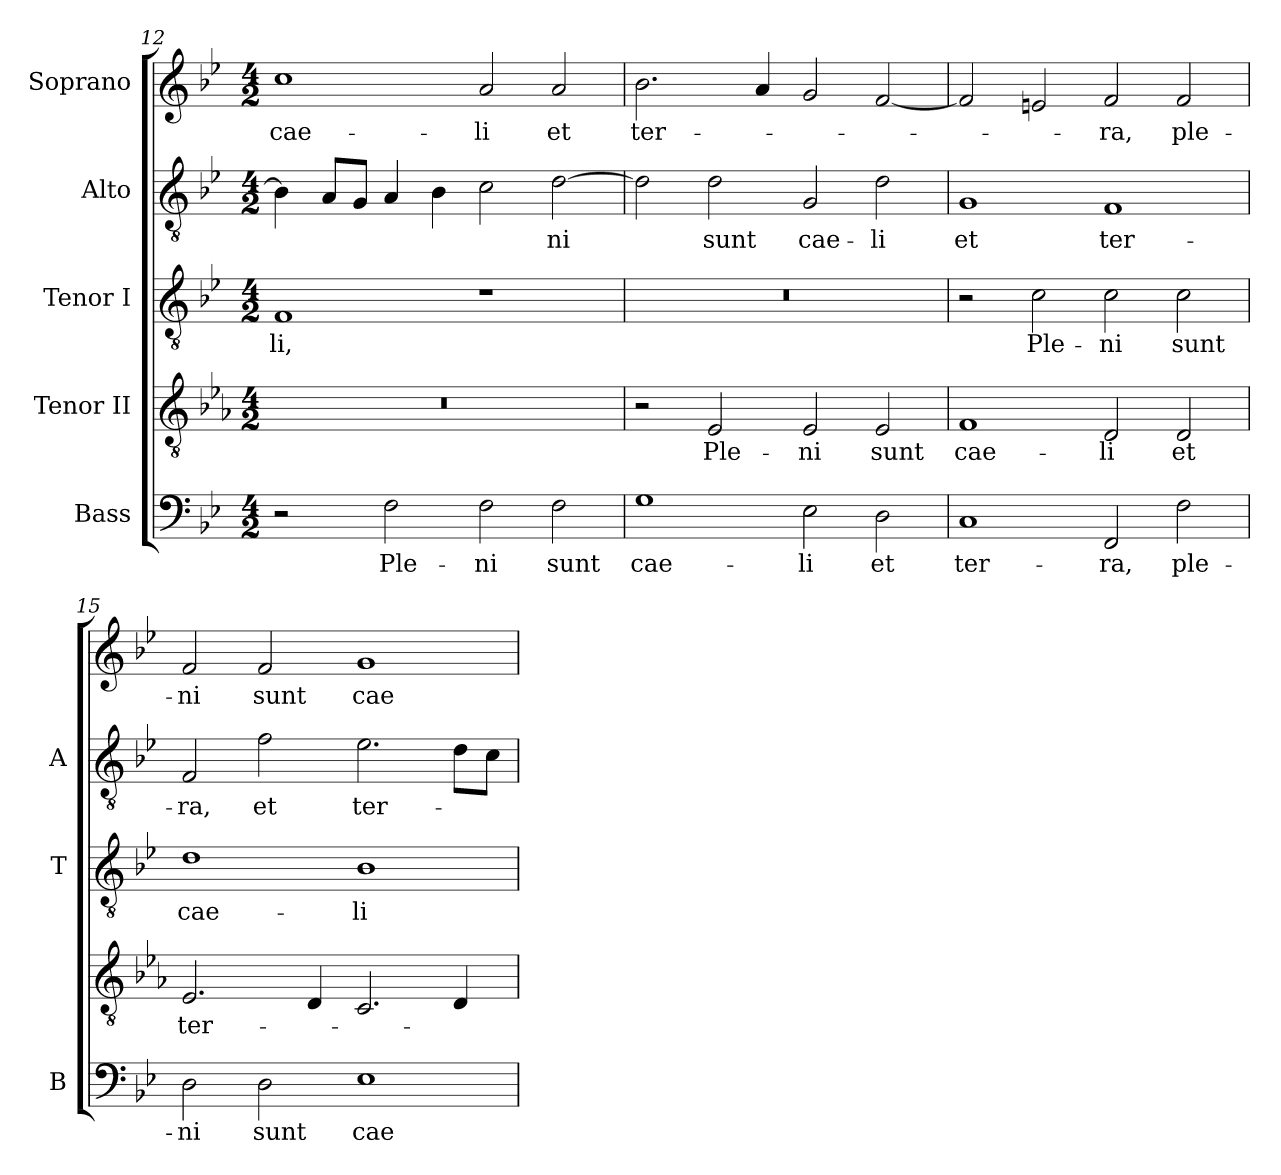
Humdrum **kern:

**kern	**text	**kern	**text	**kern	**text	**kern	**text	**kern	**text
*part5	*part5	*part4	*part4	*part3	*part3	*part2	*part2	*part1	*part1
*staff5	*staff5	*staff4	*staff4	*staff3	*staff3	*staff2	*staff2	*staff1	*staff1
*I"Bass	*	*I"Tenor II	*	*I"Tenor I	*	*I"Alto	*	*I"Soprano	*
*I'B	*	*	*	*I'T	*	*I'A	*	*	*
*clefF4	*	*clefGv2	*	*clefGv2	*	*clefGv2	*	*clefG2	*
*	*	*ITrd-4c-7	*	*	*	*	*	*	*
*k[b-e-]	*	*k[b-e-]	*	*k[b-e-]	*	*k[b-e-]	*	*k[b-e-]	*
*B-:	*	*B-:	*	*B-:	*	*B-:	*	*B-:	*
*M4/2	*	*M4/2	*	*M4/2	*	*M4/2	*	*M4/2	*
=12	=12	=12	=12	=12	=12	=12	=12	=12	=12
!	!	!LO:N:vis=1	!	!	!	!	!	!	!
!	!	!	!	!	!LO:LY:b:color=#000000	!	!	!	!
!	!	!	!	!	!	!	!	!	!LO:LY:b:color=#000000
2r	.	0r	.	1Fi	-li,	4B-i\]	.	1cci	cae-
.	.	.	.	.	.	8Ai/L	.	.	.
.	.	.	.	.	.	8Gi/J	.	.	.
!	!LO:LY:b:color=#000000	!	!	!	!	!	!	!	!
2Fi\	Ple-	.	.	.	.	4Ai/	.	.	.
.	.	.	.	.	.	4B-i\	.	.	.
!	!LO:LY:b:color=#000000	!	!	!	!	!	!	!	!
!	!	!	!	!	!	!	!	!	!LO:LY:b:color=#000000
2Fi\	-ni	.	.	1r	.	2ci\	.	2ai/	-li
!	!LO:LY:b:color=#000000	!	!	!	!	!	!	!	!
!	!	!	!	!	!	!	!LO:LY:b:color=#000000	!	!
!	!	!	!	!	!	!	!	!	!LO:LY:b:color=#000000
2Fi\	sunt	.	.	.	.	[>2di\	-ni	2ai/	et
!!LO:LB:g=z
=13	=13	=13	=13	=13	=13	=13	=13	=13	=13
!	!LO:LY:b:color=#000000	!	!	!LO:N:vis=1	!	!	!	!	!
!	!	!	!	!	!	!	!	!	!LO:LY:b:color=#000000
1Gi	cae-	2r	.	0r	.	2di\]	.	2.b-i\	ter-
!	!	!	!LO:LY:b:color=#000000	!	!	!	!	!	!
!	!	!	!	!	!	!	!LO:LY:b:color=#000000	!	!
.	.	2B-i/	Ple-	.	.	2di\	sunt	.	.
.	.	.	.	.	.	.	.	4ai/	.
!	!LO:LY:b:color=#000000	!	!	!	!	!	!	!	!
!	!	!	!LO:LY:b:color=#000000	!	!	!	!	!	!
!	!	!	!	!	!	!	!LO:LY:b:color=#000000	!	!
2E-i\	-li	2B-i/	-ni	.	.	2Gi/	cae-	2gi/	.
!	!LO:LY:b:color=#000000	!	!	!	!	!	!	!	!
!	!	!	!LO:LY:b:color=#000000	!	!	!	!	!	!
!	!	!	!	!	!	!	!LO:LY:b:color=#000000	!	!
2Di\	et	2B-i/	sunt	.	.	2di\	-li	[<2fi/	.
=14	=14	=14	=14	=14	=14	=14	=14	=14	=14
!	!LO:LY:b:color=#000000	!	!	!	!	!	!	!	!
!	!	!	!LO:LY:b:color=#000000	!	!	!	!	!	!
!	!	!	!	!	!	!	!LO:LY:b:color=#000000	!	!
1Ci	ter-	1ci	cae-	2r	.	1Gi	et	2fi/]	.
!	!	!	!	!	!LO:LY:b:color=#000000	!	!	!	!
.	.	.	.	2ci\	Ple-	.	.	2eni/	.
!	!LO:LY:b:color=#000000	!	!	!	!	!	!	!	!
!	!	!	!LO:LY:b:color=#000000	!	!	!	!	!	!
!	!	!	!	!	!LO:LY:b:color=#000000	!	!	!	!
!	!	!	!	!	!	!	!LO:LY:b:color=#000000	!	!
!	!	!	!	!	!	!	!	!	!LO:LY:b:color=#000000
2FFi/	-ra,	2Ai/	-li	2ci\	-ni	1Fi	ter-	2fi/	-ra,
!	!LO:LY:b:color=#000000	!	!	!	!	!	!	!	!
!	!	!	!LO:LY:b:color=#000000	!	!	!	!	!	!
!	!	!	!	!	!LO:LY:b:color=#000000	!	!	!	!
!	!	!	!	!	!	!	!	!	!LO:LY:b:color=#000000
2Fi\	ple-	2Ai/	et	2ci\	sunt	.	.	2fi/	ple-
=15	=15	=15	=15	=15	=15	=15	=15	=15	=15
!	!LO:LY:b:color=#000000	!	!	!	!	!	!	!	!
!	!	!	!LO:LY:b:color=#000000	!	!	!	!	!	!
!	!	!	!	!	!LO:LY:b:color=#000000	!	!	!	!
!	!	!	!	!	!	!	!LO:LY:b:color=#000000	!	!
!	!	!	!	!	!	!	!	!	!LO:LY:b:color=#000000
2Di\	-ni	2.B-i/	ter-	1di	cae-	2Fi/	-ra,	2fi/	-ni
!	!LO:LY:b:color=#000000	!	!	!	!	!	!	!	!
!	!	!	!	!	!	!	!LO:LY:b:color=#000000	!	!
!	!	!	!	!	!	!	!	!	!LO:LY:b:color=#000000
2Di\	sunt	.	.	.	.	2fi\	et	2fi/	sunt
.	.	4Ai/	.	.	.	.	.	.	.
!	!LO:LY:b:color=#000000	!	!	!	!	!	!	!	!
!	!	!	!	!	!LO:LY:b:color=#000000	!	!	!	!
!	!	!	!	!	!	!	!LO:LY:b:color=#000000	!	!
!	!	!	!	!	!	!	!	!	!LO:LY:b:color=#000000
1E-i	cae-	2.Gi/	.	1B-i	-li	2.e-i\	ter-	1gi	cae-
.	.	4Ai/	.	.	.	8di\L	.	.	.
.	.	.	.	.	.	8ci\J	.	.	.
=	=	=	=	=	=	=	=	=	=
*-	*-	*-	*-	*-	*-	*-	*-	*-	*-
